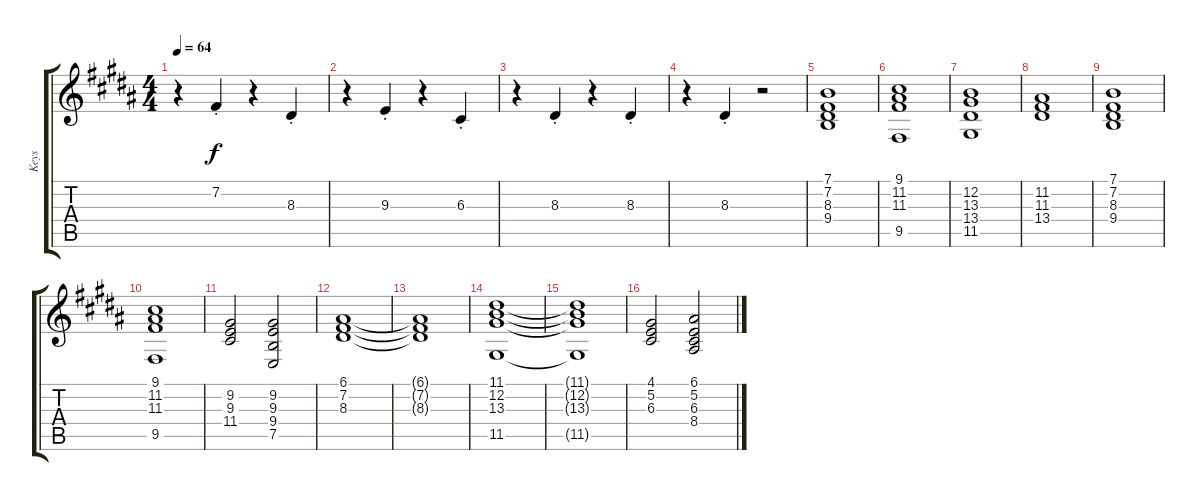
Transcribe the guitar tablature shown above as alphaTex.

\track ("Keys" "Keys") {instrument stringensemble2}
\staff {score tabs}
\tuning (E4 B3 G3 D3 A2 E2) {hide}
\ts (4 4)
\tempo 64
\clef g2
\ks g#minor
r.4{dy f} 7.2{st}.4 r.4 8.3{st}.4 |
r.4 9.3{st}.4 r.4 6.3{st}.4 |
r.4 8.3{st}.4 r.4 8.3{st}.4 |
r.4 8.3{st}.4 r.2 |
(7.1 7.2 8.3 9.4).1{volume 8} |
(9.1 11.2 11.3 9.5).1 |
(12.2 13.3 13.4 11.5).1 |
(11.2 11.3 13.4).1 |
(7.1 7.2 8.3 9.4).1 |
(9.1 11.2 11.3 9.5).1 |
(9.2 9.3 11.4).2 (9.2 9.3 9.4 7.5).2 |
(6.1 7.2 8.3).1 |
(6.1{t} 7.2{t} 8.3{t}).1 |
(11.1 12.2 13.3 11.5).1 |
(11.1{t} 12.2{t} 13.3{t} 11.5{t}).1 |
(4.1 5.2 6.3).2 (6.1 5.2 6.3 8.4).2
